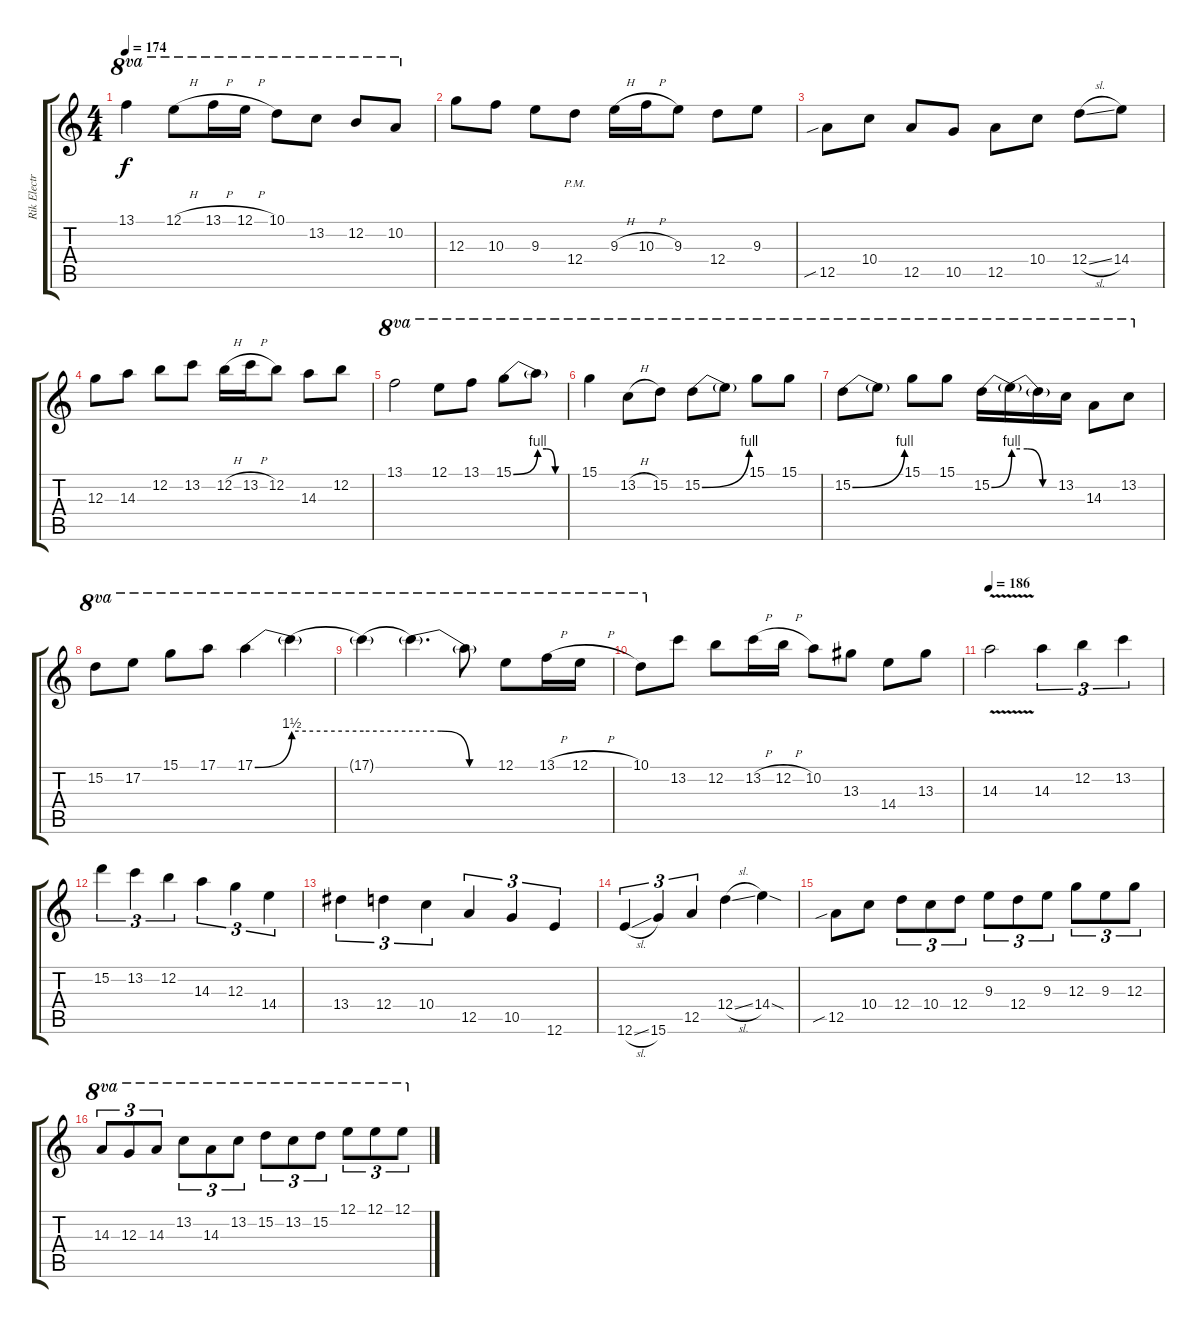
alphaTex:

\track ("Rik Electric (Rhythm)" "Rik Electr") {instrument distortionguitar}
\staff {score tabs}
\tuning (E4 B3 G3 D3 A2 E2) {hide}
\ts (4 4)
\tempo 174
\clef g2
\ks c
13.1.4{ot 8va dy f} 12.1{h}.8{ot 8va} 13.1{h}.16{ot 8va} 12.1{h}.16{ot 8va} 10.1.8{ot 8va} 13.2.8{ot 8va} 12.2.8{ot 8va} 10.2.8{ot 8va} |
12.3.8 10.3.8 9.3.8 12.4{pm}.8 9.3{h}.16 10.3{h}.16 9.3.8 12.4.8 9.3.8 |
12.5{sib}.8 10.4.8 12.5.8 10.5.8 12.5.8 10.4.8 12.4{sl}.8 14.4.8 |
12.3.8 14.3.8 12.2.8 13.2.8 12.2{h}.16 13.2{h}.16 12.2.8 14.3.8 12.2.8 |
13.1.2{ot 8va} 12.1.8{ot 8va} 13.1.8{ot 8va} 15.1{be (bend 0 0 60 4)}.8{ot 8va} 15.1{be (custom 0 4 20 4 40 0 60 0) t}.8{ot 8va} |
15.1.4{ot 8va} 13.2{h}.8{ot 8va} 15.2.8{ot 8va} 15.2{be (bend 0 0 60 4)}.8{ot 8va} 15.2{t}.8{ot 8va} 15.1.8{ot 8va} 15.1.8{ot 8va} |
15.2{be (bend 0 0 60 4)}.8{ot 8va} 15.2{t}.8{ot 8va} 15.1.8{ot 8va} 15.1.8{ot 8va} 15.2{be (bend 0 0 60 4)}.16{ot 8va} 15.2{be (custom 0 4 20 4 40 0 60 0) t}.16{ot 8va} 15.2{t}.16{ot 8va} 13.2.16{ot 8va} 14.3.8{ot 8va} 13.2.8{ot 8va} |
15.2.8{ot 8va} 17.2.8{ot 8va} 15.1.8{ot 8va} 17.1.8{ot 8va} 17.1{be (bend 0 0 60 6)}.4{ot 8va} 17.1{be (hold 0 6 60 6) t}.4{ot 8va} |
17.1{be (hold 0 6 60 6) t}.4{ot 8va} 17.1{be (custom 0 6 20 6 40 0 60 0) t}.4{d ot 8va} 17.1{t}.8{ot 8va} 12.1.8{ot 8va} 13.1{h}.16{ot 8va} 12.1{h}.16{ot 8va} |
10.1.8{ot 8va} 13.2.8 12.2.8 13.2{h}.16 12.2{h}.16 10.2.8 13.3.8 14.4.8 13.3.8 |
\tempo 186
14.3{v}.2 14.3.4{tu (3 2)} 12.2.4{tu (3 2)} 13.2.4{tu (3 2)} |
15.2.4{tu (3 2)} 13.2.4{tu (3 2)} 12.2.4{tu (3 2)} 14.3.4{tu (3 2)} 12.3.4{tu (3 2)} 14.4.4{tu (3 2)} |
13.4.4{tu (3 2)} 12.4.4{tu (3 2)} 10.4.4{tu (3 2)} 12.5.4{tu (3 2)} 10.5.4{tu (3 2)} 12.6.4{tu (3 2)} |
12.6{sl}.4{tu (3 2)} 15.6.4{tu (3 2)} 12.5.4{tu (3 2)} 12.4{sl}.4 14.4{sod}.4 |
12.5{sib}.8 10.4.8 12.4.8{tu (3 2)} 10.4.8{tu (3 2)} 12.4.8{tu (3 2)} 9.3.8{tu (3 2)} 12.4.8{tu (3 2)} 9.3.8{tu (3 2)} 12.3.8{tu (3 2)} 9.3.8{tu (3 2)} 12.3.8{tu (3 2)} |
14.3.8{tu (3 2) ot 8va} 12.3.8{tu (3 2) ot 8va} 14.3.8{tu (3 2) ot 8va} 13.2.8{tu (3 2) ot 8va} 14.3.8{tu (3 2) ot 8va} 13.2.8{tu (3 2) ot 8va} 15.2.8{tu (3 2) ot 8va} 13.2.8{tu (3 2) ot 8va} 15.2.8{tu (3 2) ot 8va} 12.1.8{tu (3 2) ot 8va} 12.1.8{tu (3 2) ot 8va} 12.1.8{tu (3 2) ot 8va}
